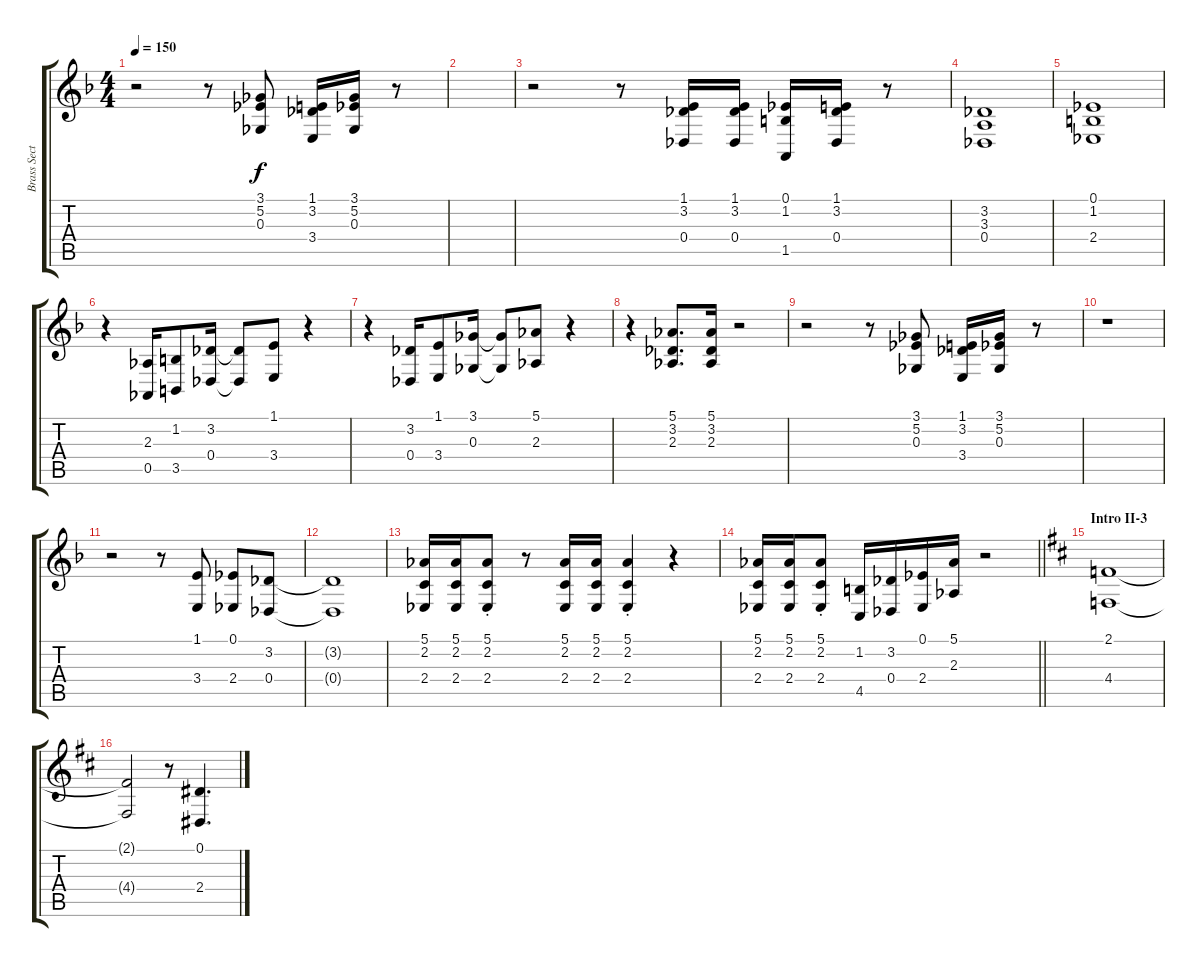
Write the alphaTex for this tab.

\track ("Brass Section" "Brass Sect") {instrument brasssection}
\staff {score tabs}
\tuning (Eb4 Bb3 Gb3 Db3 Ab2 Eb2) {hide}
\ts (4 4)
\tempo 150
\clef g2
\ks f
r.2{dy f} r.8 (3.1 5.2 0.3).8 (1.1 3.2 3.4).16 (3.1 5.2 0.3).16 r.8 |
|
r.2 r.8 (1.1 3.2 0.4).16 (1.1 3.2 0.4).16 (0.1 1.2 1.5).16 (1.1 3.2 0.4).16 r.8 |
(3.2 3.3 0.4).1 |
(0.1 1.2 2.4).1 |
r.4 (2.3 0.5).16 (1.2 3.5).8 (3.2 0.4).16 (3.2{t} 0.4{t}).8 (1.1 3.4).8 r.4 |
r.4 (3.2 0.4).16 (1.1 3.4).8 (3.1 0.3).16 (3.1{t} 0.3{t}).8 (5.1 2.3).8 r.4 |
r.4 (5.1 3.2 2.3).8{d} (5.1 3.2 2.3).16 r.2 |
r.2 r.8 (3.1 5.2 0.3).8 (1.1 3.2 3.4).16 (3.1 5.2 0.3).16 r.8 |
r.1 |
r.2 r.8 (1.1 3.4).8 (0.1 2.4).8 (3.2 0.4).8 |
(3.2{t} 0.4{t}).1 |
(5.1 2.2 2.4).16 (5.1 2.2 2.4).16 (5.1{st} 2.2{st} 2.4{st}).8 r.8 (5.1 2.2 2.4).16 (5.1 2.2 2.4).16 (5.1{st} 2.2{st} 2.4{st}).4 r.4 |
\barLineRight lightlight
(5.1 2.2 2.4).16 (5.1 2.2 2.4).16 (5.1{st} 2.2{st} 2.4{st}).8 (1.2 4.5).16 (3.2 0.4).16 (0.1 2.4).16 (5.1 2.3).16 r.2 |
\section ("" "Intro II-3")
\ks d
(2.1 4.4).1 |
(2.1{t} 4.4{t}).2 r.8 (0.1 2.4).4{d}
